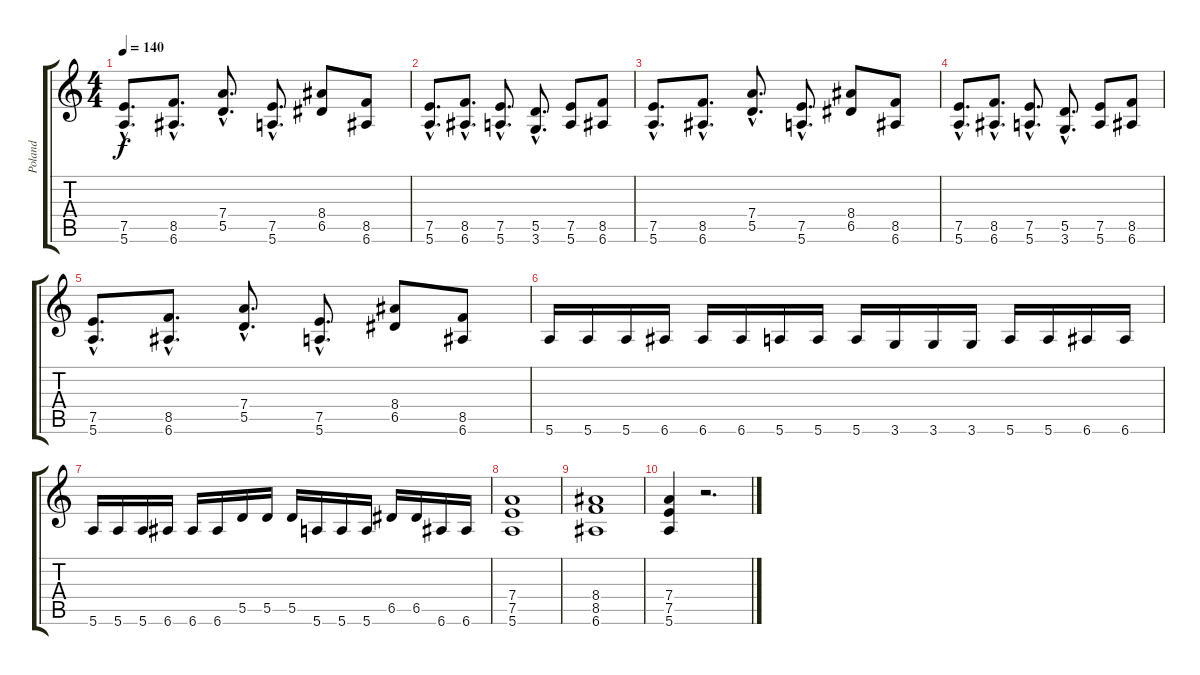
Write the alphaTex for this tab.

\track ("Poland" "Poland") {instrument distortionguitar}
\staff {score tabs}
\tuning (E4 B3 G3 D3 A2 E2) {hide}
\ts (4 4)
\tempo 140
\clef g2
\ks c
(7.5{hac} 5.6{hac}).8{d dy f} (8.5{hac} 6.6{hac}).8{d} (7.4{hac} 5.5{hac}).8{d} (7.5{hac} 5.6{hac}).8{d} (8.4 6.5).8 (8.5 6.6).8 |
(7.5{hac} 5.6{hac}).8{d} (8.5{hac} 6.6{hac}).8{d} (7.5{hac} 5.6{hac}).8{d} (5.5{hac} 3.6{hac}).8{d} (7.5 5.6).8 (8.5 6.6).8 |
(7.5{hac} 5.6{hac}).8{d} (8.5{hac} 6.6{hac}).8{d} (7.4{hac} 5.5{hac}).8{d} (7.5{hac} 5.6{hac}).8{d} (8.4 6.5).8 (8.5 6.6).8 |
(7.5{hac} 5.6{hac}).8{d} (8.5{hac} 6.6{hac}).8{d} (7.5{hac} 5.6{hac}).8{d} (5.5{hac} 3.6{hac}).8{d} (7.5 5.6).8 (8.5 6.6).8 |
(7.5{hac} 5.6{hac}).8{d} (8.5{hac} 6.6{hac}).8{d} (7.4{hac} 5.5{hac}).8{d} (7.5{hac} 5.6{hac}).8{d} (8.4 6.5).8 (8.5 6.6).8 |
5.6.16 5.6.16 5.6.16 6.6.16 6.6.16 6.6.16 5.6.16 5.6.16 5.6.16 3.6.16 3.6.16 3.6.16 5.6.16 5.6.16 6.6.16 6.6.16 |
5.6.16 5.6.16 5.6.16 6.6.16 6.6.16 6.6.16 5.5.16 5.5.16 5.5.16 5.6.16 5.6.16 5.6.16 6.5.16 6.5.16 6.6.16 6.6.16 |
(7.4 7.5 5.6).1 |
(8.4 8.5 6.6).1 |
(7.4 7.5 5.6).4 r.2{d}
